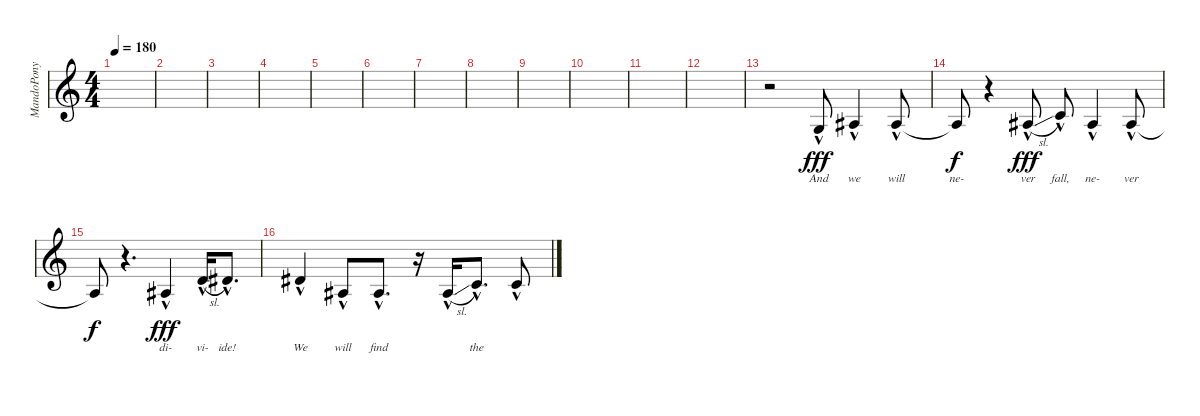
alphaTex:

\track ("MandoPony" "MandoPony") {instrument englishhorn}
\staff {score}
\tuning (E4 B3 G3 D3 A2 E2) {hide}
\ts (4 4)
\tempo 180
\clef g2
\ks c
|
|
|
|
|
|
|
|
|
|
|
|
r.2 5.4{hac}.8{lyrics (0 "And") lyrics (1 "") lyrics (2 "") lyrics (3 "") lyrics (4 "") dy fff} 3.3{hac}.4{lyrics (0 "we") lyrics (1 "") lyrics (2 "") lyrics (3 "") lyrics (4 "")} 3.3{hac}.8{lyrics (0 "will") lyrics (1 "") lyrics (2 "") lyrics (3 "") lyrics (4 "")} |
3.3{t}.8{lyrics (0 "ne-") lyrics (1 "") lyrics (2 "") lyrics (3 "") lyrics (4 "") dy f} r.4 3.3{sl hac}.8{lyrics (0 "ver") lyrics (1 "") lyrics (2 "") lyrics (3 "") lyrics (4 "") dy fff} 5.3{hac}.8{lyrics (0 "fall,") lyrics (1 "") lyrics (2 "") lyrics (3 "") lyrics (4 "")} 3.3{hac}.4{lyrics (0 "ne-") lyrics (1 "") lyrics (2 "") lyrics (3 "") lyrics (4 "")} 3.3{hac}.8{lyrics (0 "ver") lyrics (1 "") lyrics (2 "") lyrics (3 "") lyrics (4 "")} |
3.3{t}.8{lyrics (0 "") lyrics (1 "") lyrics (2 "") lyrics (3 "") lyrics (4 "") dy f} r.4{d} 3.3{hac}.4{lyrics (0 "di-") lyrics (1 "") lyrics (2 "") lyrics (3 "") lyrics (4 "") dy fff} 3.2{sl hac}.16{lyrics (0 "vi-") lyrics (1 "") lyrics (2 "") lyrics (3 "") lyrics (4 "")} 4.2{hac}.8{d lyrics (0 "ide!") lyrics (1 "") lyrics (2 "") lyrics (3 "") lyrics (4 "")} |
4.2{hac}.4{lyrics (0 "We") lyrics (1 "") lyrics (2 "") lyrics (3 "") lyrics (4 "")} 3.3{hac}.8{lyrics (0 "will") lyrics (1 "") lyrics (2 "") lyrics (3 "") lyrics (4 "")} 3.3{hac}.8{d lyrics (0 "find") lyrics (1 "") lyrics (2 "") lyrics (3 "") lyrics (4 "")} r.16 3.3{sl hac}.16{lyrics (0 "") lyrics (1 "") lyrics (2 "") lyrics (3 "") lyrics (4 "")} 5.3{hac}.8{d lyrics (0 "the") lyrics (1 "") lyrics (2 "") lyrics (3 "") lyrics (4 "")} 5.3{hac}.8{lyrics (0 "") lyrics (1 "") lyrics (2 "") lyrics (3 "") lyrics (4 "")}
